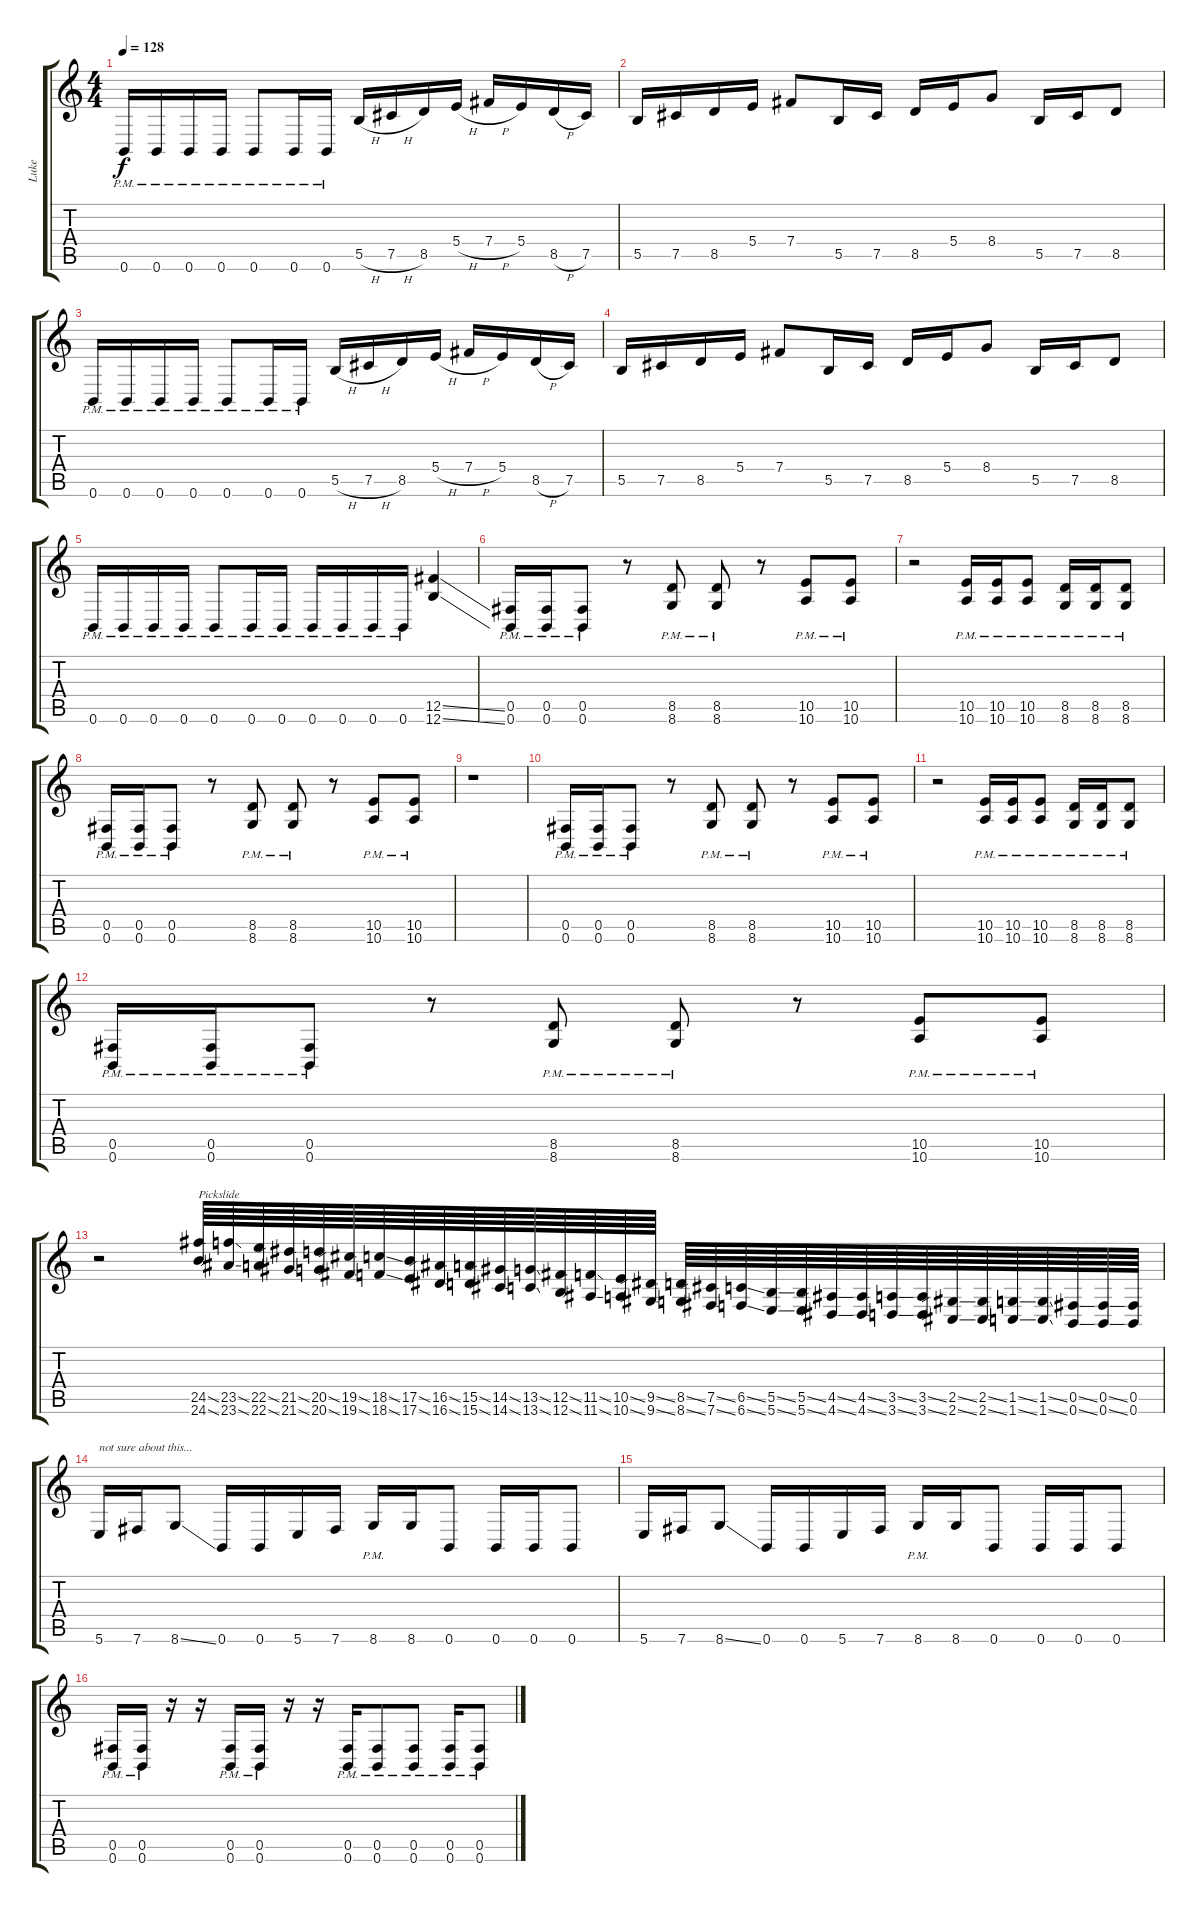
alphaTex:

\track ("Luke" "Luke") {instrument distortionguitar}
\staff {score tabs}
\tuning (Db4 Ab3 E3 B2 Gb2 B1) {hide}
\ts (4 4)
\tempo 128
\clef g2
\ks c
0.6{pm}.16{dy f} 0.6{pm}.16 0.6{pm}.16 0.6{pm}.16 0.6{pm}.8 0.6{pm}.16 0.6{pm}.16 5.5{h}.16 7.5{h}.16 8.5.16 5.4{h}.16 7.4{h}.16 5.4.16 8.5{h}.16 7.5.16 |
5.5.16 7.5.16 8.5.16 5.4.16 7.4.8 5.5.16 7.5.16 8.5.16 5.4.16 8.4.8 5.5.16 7.5.16 8.5.8 |
0.6{pm}.16 0.6{pm}.16 0.6{pm}.16 0.6{pm}.16 0.6{pm}.8 0.6{pm}.16 0.6{pm}.16 5.5{h}.16 7.5{h}.16 8.5.16 5.4{h}.16 7.4{h}.16 5.4.16 8.5{h}.16 7.5.16 |
5.5.16 7.5.16 8.5.16 5.4.16 7.4.8 5.5.16 7.5.16 8.5.16 5.4.16 8.4.8 5.5.16 7.5.16 8.5.8 |
0.6{pm}.16 0.6{pm}.16 0.6{pm}.16 0.6{pm}.16 0.6{pm}.8 0.6{pm}.16 0.6{pm}.16 0.6{pm}.16 0.6{pm}.16 0.6{pm}.16 0.6{pm}.16 (12.5{ss} 12.6{ss}).4 |
(0.5{pm} 0.6{pm}).16 (0.5{pm} 0.6{pm}).16 (0.5{pm} 0.6{pm}).8 r.8 (8.5{pm} 8.6{pm}).8 (8.5{pm} 8.6{pm}).8 r.8 (10.5{pm} 10.6{pm}).8 (10.5{pm} 10.6{pm}).8 |
r.2 (10.5{pm} 10.6{pm}).16 (10.5{pm} 10.6{pm}).16 (10.5{pm} 10.6{pm}).8 (8.5{pm} 8.6{pm}).16 (8.5{pm} 8.6{pm}).16 (8.5{pm} 8.6{pm}).8 |
(0.5{pm} 0.6{pm}).16 (0.5{pm} 0.6{pm}).16 (0.5{pm} 0.6{pm}).8 r.8 (8.5{pm} 8.6{pm}).8 (8.5{pm} 8.6{pm}).8 r.8 (10.5{pm} 10.6{pm}).8 (10.5{pm} 10.6{pm}).8 |
r.1 |
(0.5{pm} 0.6{pm}).16 (0.5{pm} 0.6{pm}).16 (0.5{pm} 0.6{pm}).8 r.8 (8.5{pm} 8.6{pm}).8 (8.5{pm} 8.6{pm}).8 r.8 (10.5{pm} 10.6{pm}).8 (10.5{pm} 10.6{pm}).8 |
r.2 (10.5{pm} 10.6{pm}).16 (10.5{pm} 10.6{pm}).16 (10.5{pm} 10.6{pm}).8 (8.5{pm} 8.6{pm}).16 (8.5{pm} 8.6{pm}).16 (8.5{pm} 8.6{pm}).8 |
(0.5{pm} 0.6{pm}).16 (0.5{pm} 0.6{pm}).16 (0.5{pm} 0.6{pm}).8 r.8 (8.5{pm} 8.6{pm}).8 (8.5{pm} 8.6{pm}).8 r.8 (10.5{pm} 10.6{pm}).8 (10.5{pm} 10.6{pm}).8 |
r.2 (24.5{ss} 24.6{ss}).64{txt "Pickslide"} (23.5{ss} 23.6{ss}).64 (22.5{ss} 22.6{ss}).64 (21.5{ss} 21.6{ss}).64 (20.5{ss} 20.6{ss}).64 (19.5{ss} 19.6{ss}).64 (18.5{ss} 18.6{ss}).64 (17.5{ss} 17.6{ss}).64 (16.5{ss} 16.6{ss}).64 (15.5{ss} 15.6{ss}).64 (14.5{ss} 14.6{ss}).64 (13.5{ss} 13.6{ss}).64 (12.5{ss} 12.6{ss}).64 (11.5{ss} 11.6{ss}).64 (10.5{ss} 10.6{ss}).64 (9.5{ss} 9.6{ss}).64 (8.5{ss} 8.6{ss}).64 (7.5{ss} 7.6{ss}).64 (6.5{ss} 6.6{ss}).64 (5.5{ss} 5.6{ss}).64 (5.5{ss} 5.6{ss}).64 (4.5{ss} 4.6{ss}).64 (4.5{ss} 4.6{ss}).64 (3.5{ss} 3.6{ss}).64 (3.5{ss} 3.6{ss}).64 (2.5{ss} 2.6{ss}).64 (2.5{ss} 2.6{ss}).64 (1.5{ss} 1.6{ss}).64 (1.5{ss} 1.6{ss}).64 (0.5{ss} 0.6{ss}).64 (0.5{ss} 0.6{ss}).64 (0.5 0.6).64 |
5.6.16{txt "not sure about this..."} 7.6.16 8.6{ss}.8 0.6.16 0.6.16 5.6.16 7.6.16 8.6{pm}.16 8.6.16 0.6.8 0.6.16 0.6.16 0.6.8 |
5.6.16 7.6.16 8.6{ss}.8 0.6.16 0.6.16 5.6.16 7.6.16 8.6{pm}.16 8.6.16 0.6.8 0.6.16 0.6.16 0.6.8 |
(0.5{pm} 0.6{pm}).16 (0.5{pm} 0.6{pm}).16 r.16 r.16 (0.5{pm} 0.6{pm}).16 (0.5{pm} 0.6{pm}).16 r.16 r.16 (0.5{pm} 0.6{pm}).16 (0.5{pm} 0.6{pm}).8 (0.5{pm} 0.6{pm}).8 (0.5{pm} 0.6{pm}).16 (0.5{pm} 0.6{pm}).8
